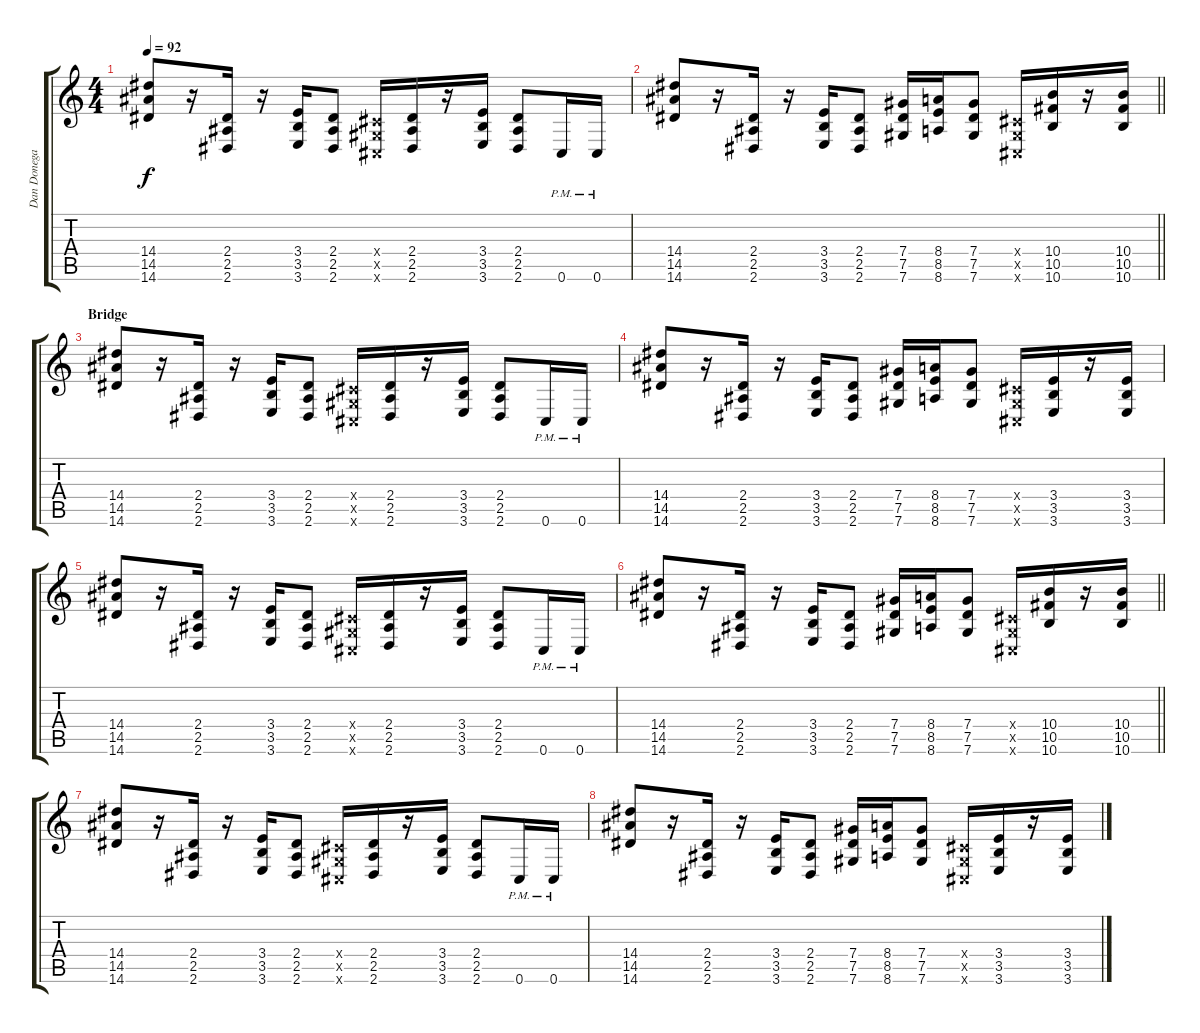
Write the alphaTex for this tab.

\track ("Dan Donegan 2" "Dan Donega") {instrument distortionguitar}
\staff {score tabs}
\tuning (Eb4 Bb3 Gb3 Db3 Ab2 Db2) {hide}
\ts (4 4)
\tempo 92
\clef g2
\ks c
(14.4 14.5 14.6).8{dy f} r.16 (2.4 2.5 2.6).16 r.16 (3.4 3.5 3.6).16 (2.4 2.5 2.6).8 (0.4{x} 0.5{x} 0.6{x}).16 (2.4 2.5 2.6).16 r.16 (3.4 3.5 3.6).16 (2.4 2.5 2.6).8 0.6{pm}.16 0.6{pm}.16 |
\barLineRight lightlight
(14.4 14.5 14.6).8 r.16 (2.4 2.5 2.6).16 r.16 (3.4 3.5 3.6).16 (2.4 2.5 2.6).8 (7.4 7.5 7.6).16 (8.4 8.5 8.6).16 (7.4 7.5 7.6).8 (0.4{x} 0.5{x} 0.6{x}).16 (10.4 10.5 10.6).16 r.16 (10.4 10.5 10.6).16 |
\section ("" "Bridge")
(14.4 14.5 14.6).8 r.16 (2.4 2.5 2.6).16 r.16 (3.4 3.5 3.6).16 (2.4 2.5 2.6).8 (0.4{x} 0.5{x} 0.6{x}).16 (2.4 2.5 2.6).16 r.16 (3.4 3.5 3.6).16 (2.4 2.5 2.6).8 0.6{pm}.16 0.6{pm}.16 |
(14.4 14.5 14.6).8 r.16 (2.4 2.5 2.6).16 r.16 (3.4 3.5 3.6).16 (2.4 2.5 2.6).8 (7.4 7.5 7.6).16 (8.4 8.5 8.6).16 (7.4 7.5 7.6).8 (0.4{x} 0.5{x} 0.6{x}).16 (3.4 3.5 3.6).16 r.16 (3.4 3.5 3.6).16 |
(14.4 14.5 14.6).8 r.16 (2.4 2.5 2.6).16 r.16 (3.4 3.5 3.6).16 (2.4 2.5 2.6).8 (0.4{x} 0.5{x} 0.6{x}).16 (2.4 2.5 2.6).16 r.16 (3.4 3.5 3.6).16 (2.4 2.5 2.6).8 0.6{pm}.16 0.6{pm}.16 |
\barLineRight lightlight
(14.4 14.5 14.6).8 r.16 (2.4 2.5 2.6).16 r.16 (3.4 3.5 3.6).16 (2.4 2.5 2.6).8 (7.4 7.5 7.6).16 (8.4 8.5 8.6).16 (7.4 7.5 7.6).8 (0.4{x} 0.5{x} 0.6{x}).16 (10.4 10.5 10.6).16 r.16 (10.4 10.5 10.6).16 |
(14.4 14.5 14.6).8 r.16 (2.4 2.5 2.6).16 r.16 (3.4 3.5 3.6).16 (2.4 2.5 2.6).8 (0.4{x} 0.5{x} 0.6{x}).16 (2.4 2.5 2.6).16 r.16 (3.4 3.5 3.6).16 (2.4 2.5 2.6).8 0.6{pm}.16 0.6{pm}.16 |
(14.4 14.5 14.6).8 r.16 (2.4 2.5 2.6).16 r.16 (3.4 3.5 3.6).16 (2.4 2.5 2.6).8 (7.4 7.5 7.6).16 (8.4 8.5 8.6).16 (7.4 7.5 7.6).8 (0.4{x} 0.5{x} 0.6{x}).16 (3.4 3.5 3.6).16 r.16 (3.4 3.5 3.6).16
